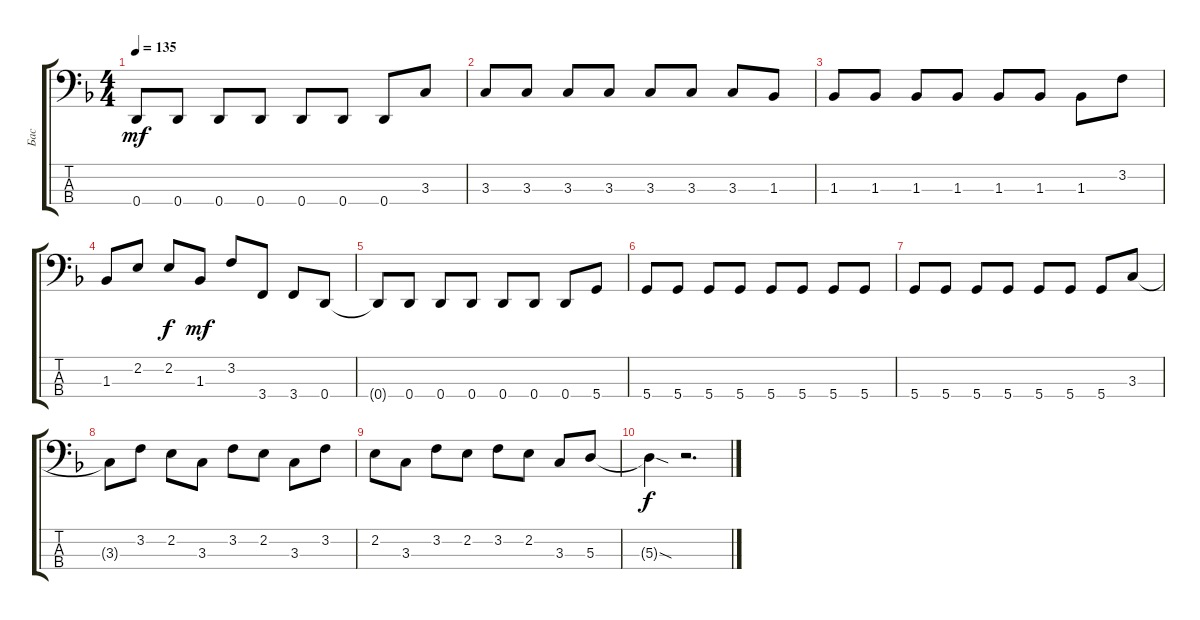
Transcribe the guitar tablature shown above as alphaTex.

\track ("Бас" "Бас") {instrument electricbassfinger}
\staff {score tabs}
\tuning (G2 D2 A1 D1) {hide}
\ts (4 4)
\tempo 135
\clef f4
\ks dminor
0.4.8{dy mf} 0.4.8 0.4.8 0.4.8 0.4.8 0.4.8 0.4.8 3.3.8 |
3.3.8 3.3.8 3.3.8 3.3.8 3.3.8 3.3.8 3.3.8 1.3.8 |
1.3.8 1.3.8 1.3.8 1.3.8 1.3.8 1.3.8 1.3.8 3.2.8 |
1.3.8 2.2.8 2.2.8{dy f} 1.3.8{dy mf} 3.2.8 3.4.8 3.4.8 0.4.8 |
0.4{t}.8 0.4.8 0.4.8 0.4.8 0.4.8 0.4.8 0.4.8 5.4.8 |
5.4.8 5.4.8 5.4.8 5.4.8 5.4.8 5.4.8 5.4.8 5.4.8 |
5.4.8 5.4.8 5.4.8 5.4.8 5.4.8 5.4.8 5.4.8 3.3.8 |
3.3{t}.8 3.2.8 2.2.8 3.3.8 3.2.8 2.2.8 3.3.8 3.2.8 |
2.2.8 3.3.8 3.2.8 2.2.8 3.2.8 2.2.8 3.3.8 5.3.8 |
5.3{sod t}.4{dy f} r.2{d}
